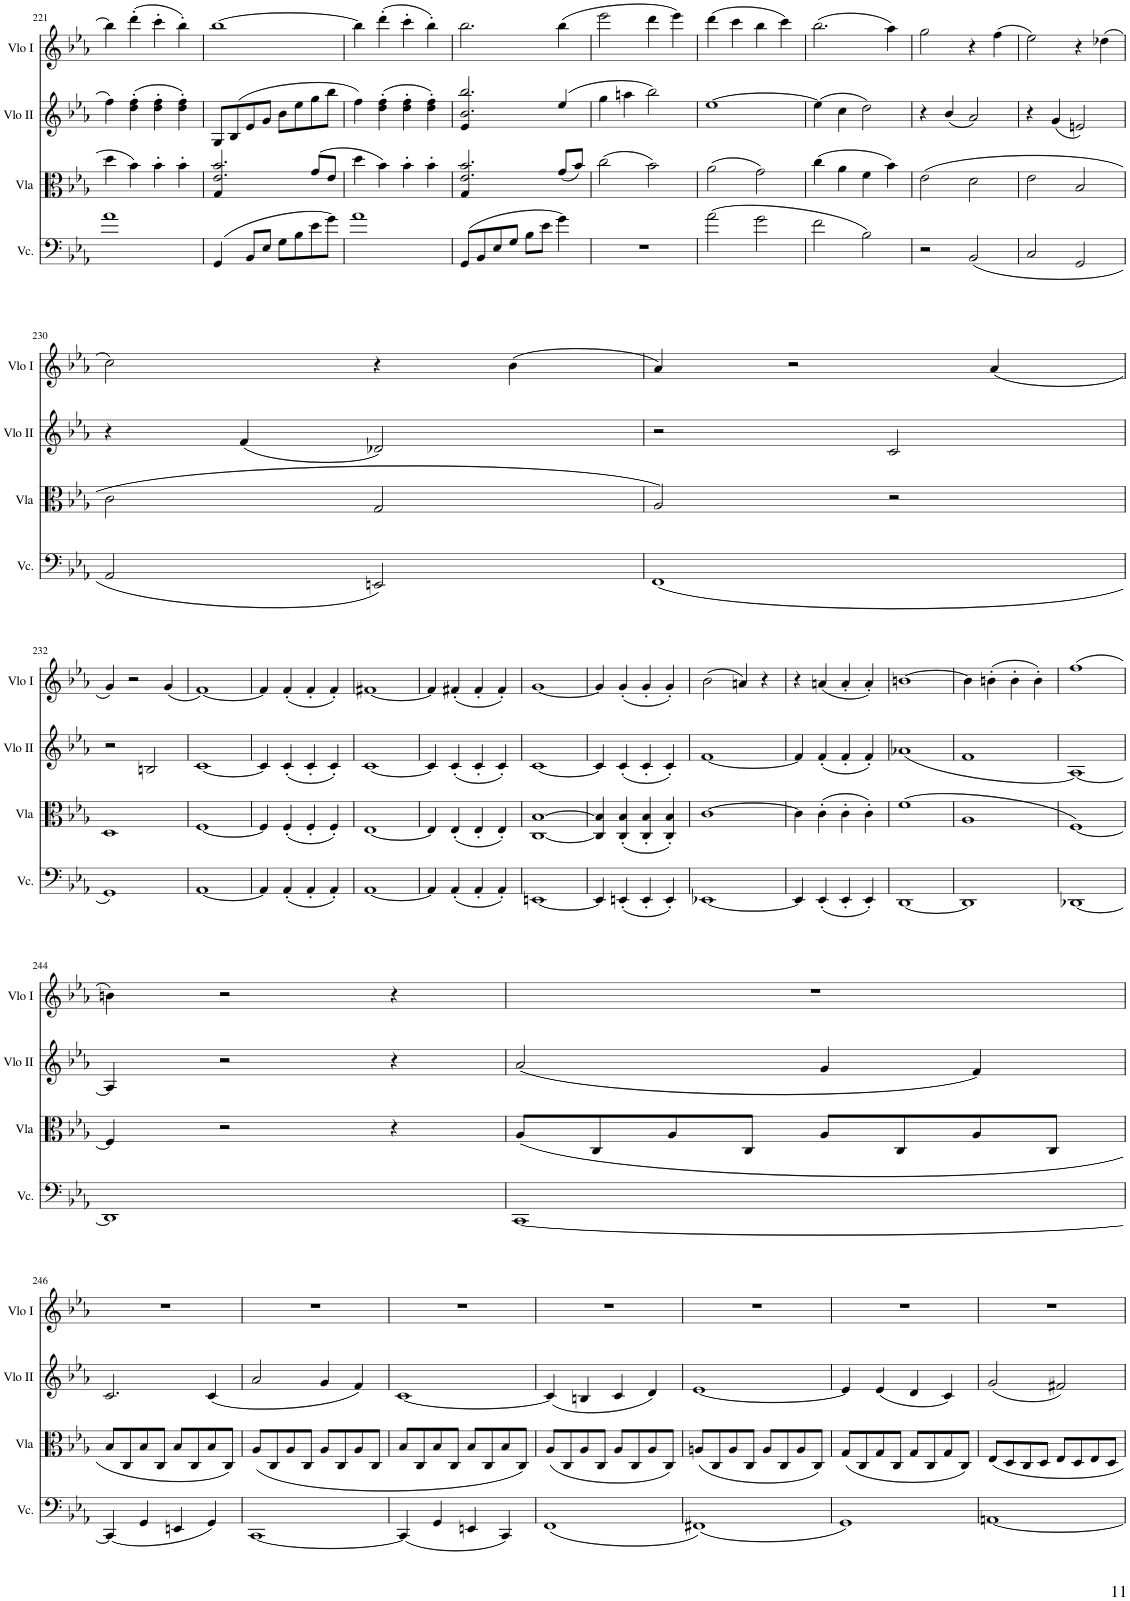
**kern	**kern	**kern	**kern
*part4	*part3	*part2	*part1
*staff4	*staff3	*staff2	*staff1
*I"Violoncello	*I"Viola	*I"Violino II	*I"Violino I
*I'Vc.	*I'Vla	*I'Vlo II	*I'Vlo I
!!LO:PB:g=z
*clefF4	*clefC3	*clefG2	*clefG2
*k[b-e-a-]	*k[b-e-a-]	*k[b-e-a-]	*k[b-e-a-]
*M4/4	*M4/4	*M4/4	*M4/4
*met(c)	*met(c)	*met(c)	*met(c)
=221	=221	=221	=221
1a-	4dd\	4ff\	4bb-\]
.	4b-\	(4dd\' 4ff\'	(4ddd'\
.	4b-'\	4dd\' 4ff\'	4ccc'\
.	4b-'\	4dd\' 4ff\')	4bb-'\)
=222	=222	=222	=222
!	!LO:N:n=1:head=solid	!	!
(4GG/	2.G/ 2.e-/ 2.b-/	8G/L	[1bb-
.	.	(8B-/	.
8BB-/L	.	8e-/	.
8E-/J	.	8g/J	.
8G\L	.	8b-\L	.
8B-\	.	8ee-\	.
8e-\	(8g/L	8gg\	.
8g\J)	8e-/J	8bb-\J	.
=223	=223	=223	=223
1a-	4dd\	4ff\)	4bb-\]
.	4b-\)	(4dd\' 4ff\'	(4ddd'\
.	4b-'\	4dd\' 4ff\'	4ccc'\
.	4b-'\	4dd\' 4ff\')	4bb-'\)
=224	=224	=224	=224
!	!LO:N:n=1:head=solid	!LO:N:n=1:head=solid	!
(8GG/L	2.G/ 2.e-/ 2.b-/	2.e-/ 2.b-/ 2.bb-/	2.bb-\
8BB-/	.	.	.
8E-/	.	.	.
8G/J	.	.	.
8B-\L	.	.	.
8e-\J	.	.	.
4g\)	(8g/L	(4ee-/	(4bb-\
.	8b-/J)	.	.
=225	=225	=225	=225
1r	(2cc\	4gg\	2eee-\
.	.	4aan\	.
.	2b-\)	2bb-\)	4ddd\
.	.	.	4eee-\)
=226	=226	=226	=226
(2a-\	(2a-\	[1ee-	(4ddd\
.	.	.	4ccc\
2g\	2g\)	.	4bb-\
.	.	.	4ccc\)
=227	=227	=227	=227
2f\	(4cc\	(4ee-\]	(2.bb-\
.	4a-\	4cc\	.
2B-\)	4f\	2dd\)	.
.	4b-\)	.	4aa-\)
=228	=228	=228	=228
2r	(2e-\	4r	2gg\
.	.	(4b-/	.
(2BB-/	2d\	2a-/)	4r
.	.	.	(4ff\
=229	=229	=229	=229
2C/	2e-\	4r	2ee-\)
.	.	(4g/	.
2GG/	2B-/	2en/)	4r
.	.	.	(4dd-X\
!!LO:LB:g=z
=230	=230	=230	=230
2AA-/	2c\	4r	2cc\)
.	.	(4f/	.
2EEn/)	2G/	2d-X/)	4r
.	.	.	(4b-\
=231	=231	=231	=231
(1FF	2A-/)	2r	4a-/)
.	.	.	2r
.	2r	2c/	.
.	.	.	(4a-/
!!LO:LB:g=z
=232	=232	=232	=232
1GG)	1D	2r	4g/)
.	.	.	2r
.	.	2Bn/	.
.	.	.	(4g/
=233	=233	=233	=233
[1AA-	[1F	[1c	[1f)
=234	=234	=234	=234
4AA-/]	4F/]	4c/]	4f/]
(4AA-'/	(4F'/	(4c'/	(4f'/
4AA-'/	4F'/	4c'/	4f'/
4AA-'/)	4F'/)	4c'/)	4f'/)
=235	=235	=235	=235
[1AA-	[1E-	[1c	[1f#X
=236	=236	=236	=236
4AA-/]	4E-/]	4c/]	4f#/]
(4AA-'/	(4E-'/	(4c'/	(4f#X'/
4AA-'/	4E-'/	4c'/	4f#'/
4AA-'/)	4E-'/)	4c'/)	4f#'/)
=237	=237	=237	=237
[1EEn	[1C [1B-	[1c	[1g
=238	=238	=238	=238
4EE/]	4C/] 4B-/]	4c/]	4g/]
(4EEn'/	(4C/' 4B-/'	(4c'/	(4g'/
4EE'/	4C/' 4B-/'	4c'/	4g'/
4EE'/)	4C/' 4B-/')	4c'/)	4g'/)
=239	=239	=239	=239
[1EE-X	[1c	[1f	(2b-\
.	.	.	4an/)
.	.	.	4r
=240	=240	=240	=240
4EE-/]	4c\]	4f/]	4r
(4EE-'/	(4c'\	(4f'/	(4an/
4EE-'/	4c'\	4f'/	4a'/
4EE-'/)	4c'\)	4f'/)	4a'/)
=241	=241	=241	=241
[1DD	(1f	(1a-X	[1bn
=242	=242	=242	=242
1DD]	1A-	1f	4b\]
.	.	.	(4bn'\
.	.	.	4b'\
.	.	.	4b'\)
=243	=243	=243	=243
[1DD-X	[1F)	[1A-)	(1ff
!!LO:LB:g=z
=244	=244	=244	=244
1DD-]	4F/]	4A-/]	4bn\)
.	2r	2r	2r
.	4r	4r	4r
=245	=245	=245	=245
[1CC	(8A-/L	(2a-/	1r
.	8C/	.	.
.	8A-/	.	.
.	8C/J	.	.
.	8A-/L	4g/	.
.	8C/	.	.
.	8A-/	4f/)	.
.	8C/J	.	.
!!LO:LB:g=z
=246	=246	=246	=246
(4CC/]	8B-/L	2.c/	1r
.	8C/	.	.
4GG/	8B-/	.	.
.	8C/J	.	.
4EEn/	8B-/L	.	.
.	8C/	.	.
4GG/)	8B-/	(4c/	.
.	8C/J)	.	.
=247	=247	=247	=247
[1CC	(8A-/L	2a-/	1r
.	8C/	.	.
.	8A-/	.	.
.	8C/J	.	.
.	8A-/L	4g/	.
.	8C/	.	.
.	8A-/	4f/)	.
.	8C/J	.	.
=248	=248	=248	=248
(4CC/]	8B-/L	[1c	1r
.	8C/	.	.
4GG/	8B-/	.	.
.	8C/J	.	.
4EEn/	8B-/L	.	.
.	8C/	.	.
4CC/)	8B-/	.	.
.	8C/J)	.	.
=249	=249	=249	=249
(1FF	(8A-/L	(4c/]	1r
.	8C/	.	.
.	8A-/	4Bn/	.
.	8C/J	.	.
.	8A-/L	4c/	.
.	8C/	.	.
.	8A-/	4d/)	.
.	8C/J)	.	.
=250	=250	=250	=250
(1FF#X)	(8An/L	[1e-	1r
.	8C/	.	.
.	8A/	.	.
.	8C/J	.	.
.	8A/L	.	.
.	8C/	.	.
.	8A/	.	.
.	8C/J)	.	.
=251	=251	=251	=251
1GG)	(8G/L	4e-/]	1r
.	8C/	.	.
.	8G/	(4e-/	.
.	8C/J	.	.
.	8G/L	4d/	.
.	8C/	.	.
.	8G/	4c/)	.
.	8C/J)	.	.
=252	=252	=252	=252
[1AAn	8E-/L	(2g/	1r
.	8D/	.	.
.	8C/	.	.
.	8D/J	.	.
.	8E-/L	2f#X/)	.
.	8D/	.	.
.	8E-/	.	.
.	8D/J	.	.
=	=	=	=
*-	*-	*-	*-
